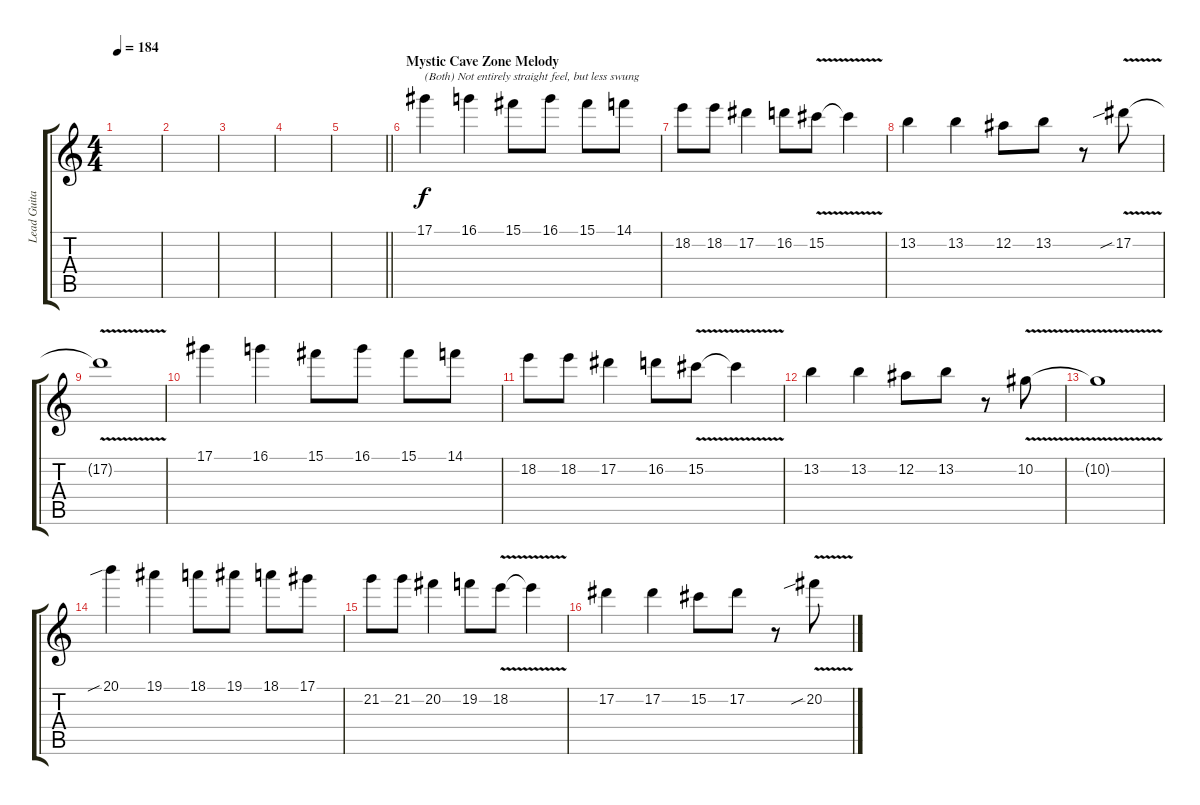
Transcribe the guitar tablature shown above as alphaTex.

\track ("Lead Guitar 2" "Lead Guita") {instrument distortionguitar}
\staff {score tabs}
\tuning (Eb4 Bb3 Gb3 Db3 Ab2 Eb2) {hide}
\ts (4 4)
\tempo 184
\clef g2
\ks c
|
|
|
|
\barLineRight lightlight
|
\section ("" "Mystic Cave Zone Melody")
17.1.4{txt "(Both) Not entirely straight feel, but less swung" balance 10} 16.1.4 15.1.8 16.1.8 15.1.8 14.1.8 |
18.2.8 18.2.8 17.2.4 16.2.8 15.2{v}.8 15.2{t}.4 |
13.2.4 13.2.4 12.2.8 13.2.8 r.8 17.2{v sib}.8 |
17.2{t}.1 |
17.1.4 16.1.4 15.1.8 16.1.8 15.1.8 14.1.8 |
18.2.8 18.2.8 17.2.4 16.2.8 15.2{v}.8 15.2{t}.4 |
13.2.4 13.2.4 12.2.8 13.2.8 r.8 10.2{v}.8 |
10.2{t}.1 |
20.1{sib}.4 19.1.4 18.1.8 19.1.8 18.1.8 17.1.8 |
21.2.8 21.2.8 20.2.4 19.2.8 18.2{v}.8 18.2{t}.4 |
17.2.4 17.2.4 15.2.8 17.2.8 r.8 20.2{v sib}.8
